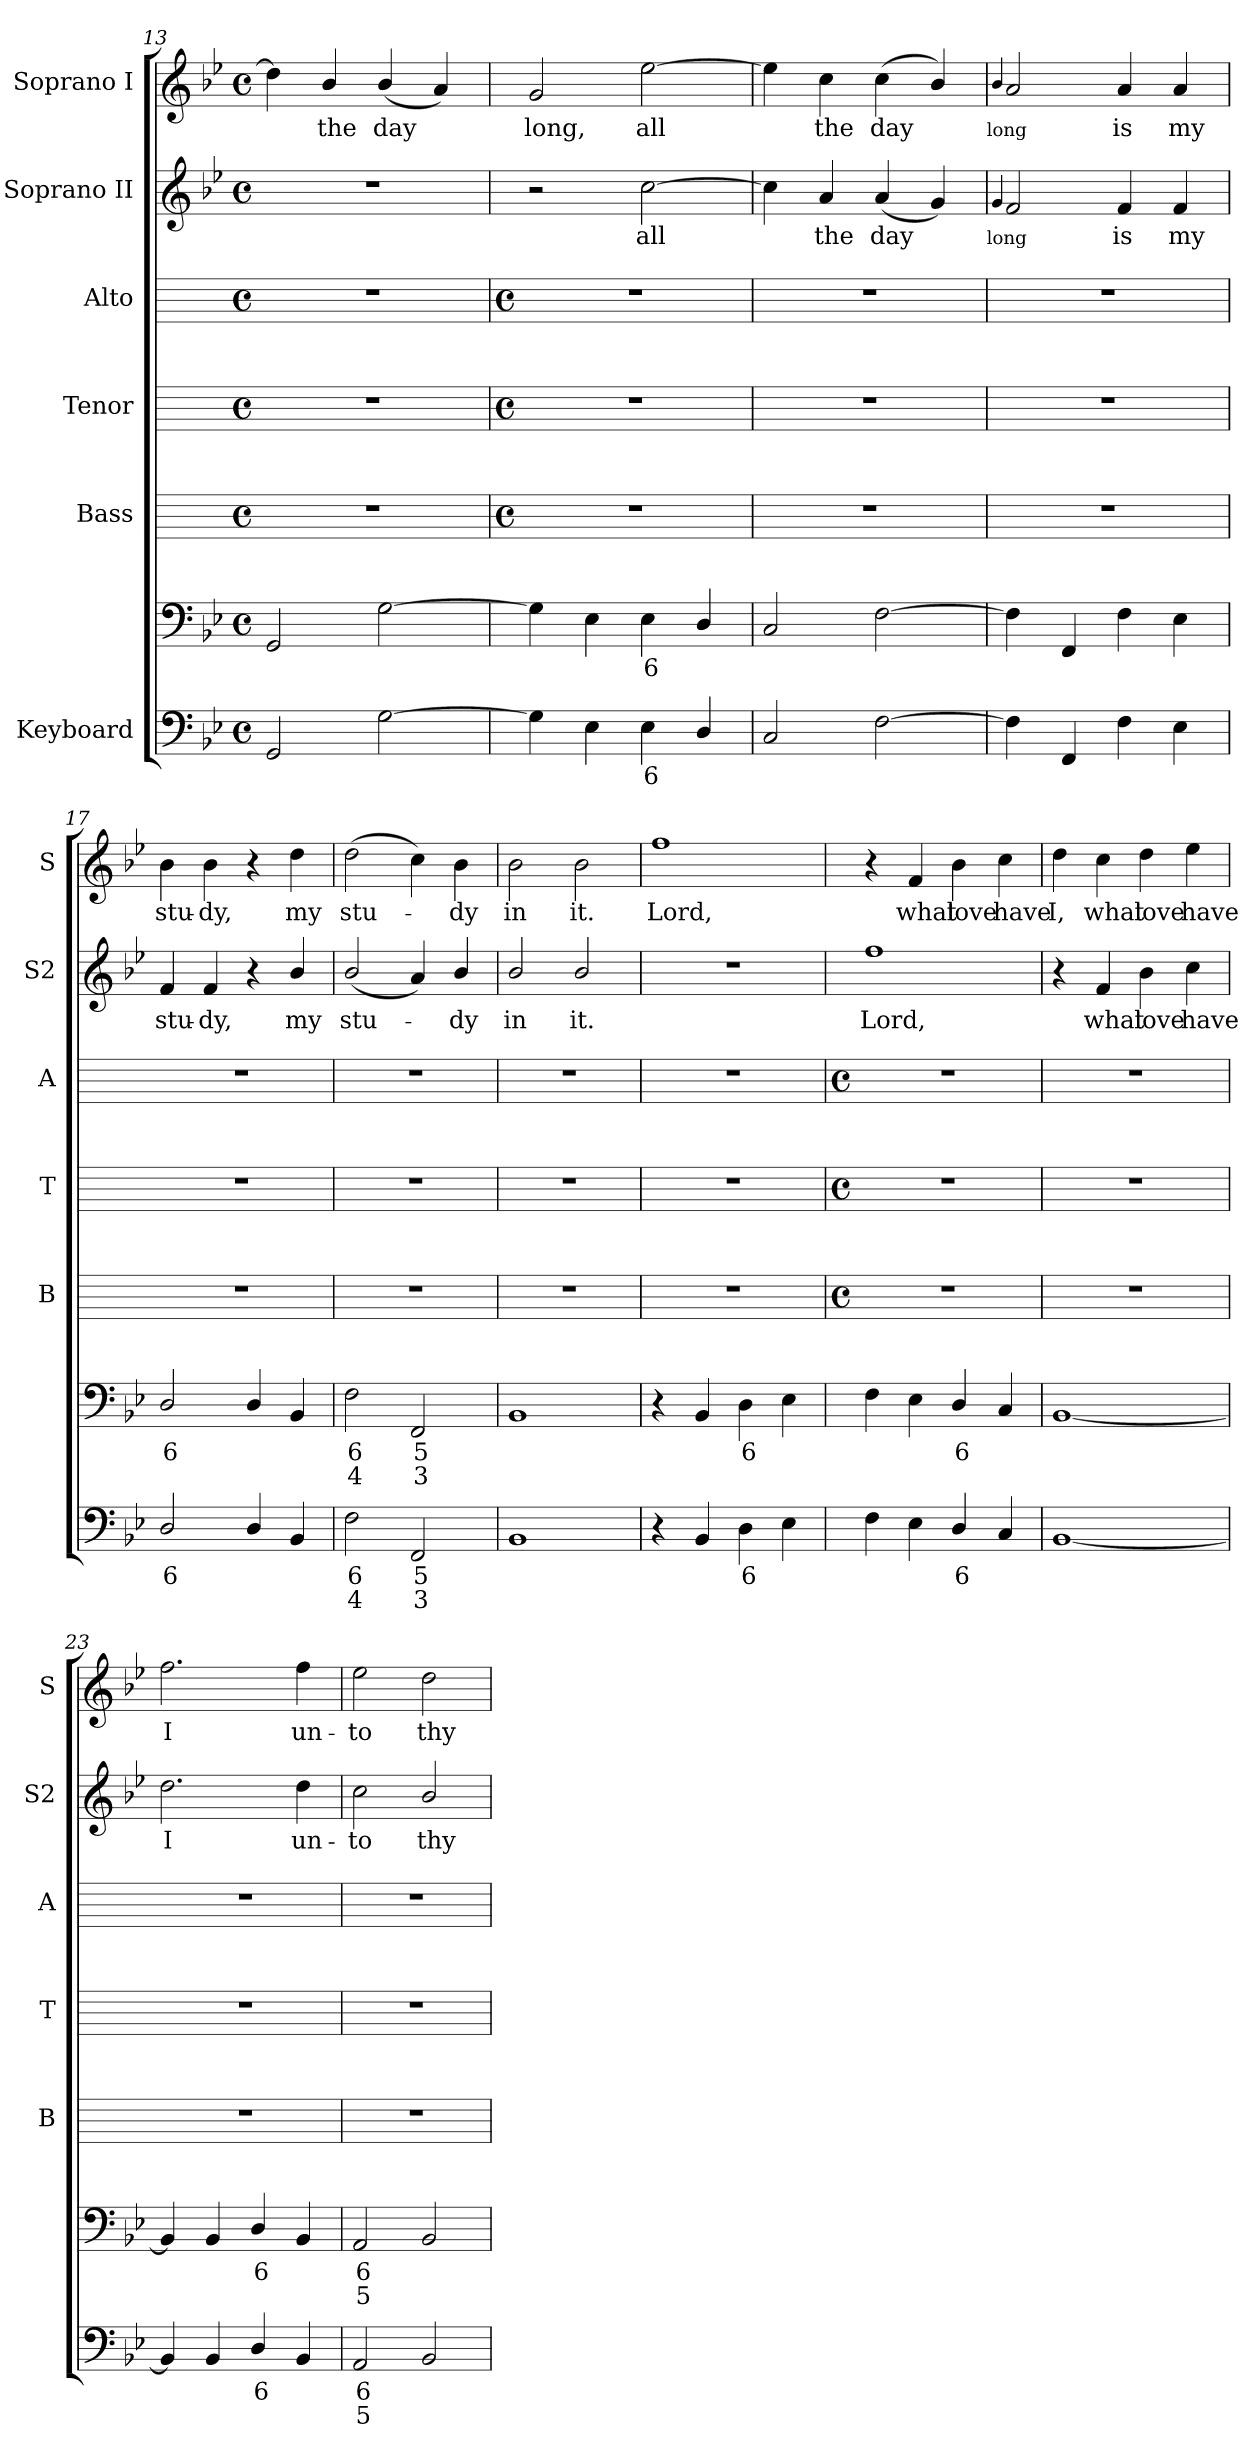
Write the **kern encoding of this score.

**kern	**text	**text	**kern	**text	**text	**kern	**kern	**kern	**kern	**text	**kern	**text
*part6	*part6	*part6	*part6	*part6	*part6	*part5	*part4	*part3	*part2	*part2	*part1	*part1
*staff7	*staff7	*staff7	*staff6	*staff6	*staff6	*staff5	*staff4	*staff3	*staff2	*staff2	*staff1	*staff1
*I"Keyboard	*	*	*	*	*	*I"Bass	*I"Tenor	*I"Alto	*I"Soprano II	*	*I"Soprano I	*
*	*	*	*	*	*	*I'B	*I'T	*I'A	*I'S2	*	*I'S	*
*	*	*	*clefF4	*	*	*	*	*	*clefG2	*	*clefG2	*
*k[b-e-]	*	*	*k[b-e-]	*	*	*	*	*	*k[b-e-]	*	*k[b-e-]	*
*B-:	*	*	*B-:	*	*	*	*	*	*B-:	*	*B-:	*
*M4/4	*	*	*M4/4	*	*	*M4/4	*M4/4	*M4/4	*M4/4	*	*M4/4	*
*met(c)	*	*	*met(c)	*	*	*met(c)	*met(c)	*met(c)	*met(c)	*	*met(c)	*
=13	=13	=13	=13	=13	=13	=13	=13	=13	=13	=13	=13	=13
2GG	.	.	2GG	.	.	1r	1r	1r	1r	.	4dd]	.
!	!	!	!	!	!	!	!	!	!	!	!	!LO:LY:b
.	.	.	.	.	.	.	.	.	.	.	4b-/	the
!	!	!	!	!	!	!	!	!	!	!	!	!LO:LY:b
[2G	.	.	[2G	.	.	.	.	.	.	.	(<4b-/	day
.	.	.	.	.	.	.	.	.	.	.	4a)	.
!!LO:LB:g=z
=14	=14	=14	=14	=14	=14	=14	=14	=14	=14	=14	=14	=14
*	*	*	*	*	*	*M4/4	*M4/4	*M4/4	*	*	*	*
*	*	*	*	*	*	*met(c)	*met(c)	*met(c)	*	*	*	*
!	!	!	!	!	!	!	!	!	!	!	!	!LO:LY:b
4G]	.	.	4G]	.	.	1r	1r	1r	2r	.	2g	long,
4E-	.	.	4E-	.	.	.	.	.	.	.	.	.
!	!LO:LY:b	!	!	!LO:LY:b	!	!	!	!	!	!LO:LY:b	!	!LO:LY:b
4E-	6	.	4E-	6	.	.	.	.	[2cc	all	[2ee-	all
4D/	.	.	4D/	.	.	.	.	.	.	.	.	.
=15	=15	=15	=15	=15	=15	=15	=15	=15	=15	=15	=15	=15
2C	.	.	2C	.	.	1r	1r	1r	4cc]	.	4ee-]	.
!	!	!	!	!	!	!	!	!	!	!LO:LY:b	!	!LO:LY:b
.	.	.	.	.	.	.	.	.	4a	the	4cc	the
!	!	!	!	!	!	!	!	!	!	!LO:LY:b	!	!LO:LY:b
[2F	.	.	[2F	.	.	.	.	.	(<4a	day	(<4cc	day
.	.	.	.	.	.	.	.	.	4g)	.	4b-/)	.
=16	=16	=16	=16	=16	=16	=16	=16	=16	=16	=16	=16	=16
!	!	!	!	!	!	!	!	!	!	!LO:LY:b	!	!LO:LY:b
.	.	.	.	.	.	.	.	.	4qqg	long	4qqb-/	long
4F]	.	.	4F]	.	.	1r	1r	1r	2f	.	2a	.
4FF	.	.	4FF	.	.	.	.	.	.	.	.	.
!	!	!	!	!	!	!	!	!	!	!LO:LY:b	!	!LO:LY:b
4F	.	.	4F	.	.	.	.	.	4f	is	4a	is
!	!	!	!	!	!	!	!	!	!	!LO:LY:b	!	!LO:LY:b
4E-	.	.	4E-	.	.	.	.	.	4f	my	4a	my
=17	=17	=17	=17	=17	=17	=17	=17	=17	=17	=17	=17	=17
!	!LO:LY:b	!	!	!LO:LY:b	!	!	!	!	!	!LO:LY:b	!	!LO:LY:b
2D/	6	.	2D/	6	.	1r	1r	1r	4f	stu-	4b-	stu-
!	!	!	!	!	!	!	!	!	!	!LO:LY:b	!	!LO:LY:b
.	.	.	.	.	.	.	.	.	4f	-dy,	4b-	-dy,
4D/	.	.	4D/	.	.	.	.	.	4r	.	4r	.
!	!	!	!	!	!	!	!	!	!	!LO:LY:b	!	!LO:LY:b
4BB-	.	.	4BB-	.	.	.	.	.	4b-/	my	4dd	my
=18	=18	=18	=18	=18	=18	=18	=18	=18	=18	=18	=18	=18
!	!LO:LY:b	!LO:LY:b	!	!LO:LY:b	!LO:LY:b	!	!	!	!	!LO:LY:b	!	!LO:LY:b
2F	6	4	2F	6	4	1r	1r	1r	(<2b-/	stu-	(>2dd	stu-
!	!LO:LY:b	!LO:LY:b	!	!LO:LY:b	!LO:LY:b	!	!	!	!	!	!	!
2FF	5	3	2FF	5	3	.	.	.	4a)	.	4cc)	.
!	!	!	!	!	!	!	!	!	!	!LO:LY:b	!	!LO:LY:b
.	.	.	.	.	.	.	.	.	4b-/	dy	4b-	dy
=19	=19	=19	=19	=19	=19	=19	=19	=19	=19	=19	=19	=19
!	!	!	!	!	!	!	!	!	!	!LO:LY:b	!	!LO:LY:b
1BB-	.	.	1BB-	.	.	1r	1r	1r	2b-/	in	2b-	in
!	!	!	!	!	!	!	!	!	!	!LO:LY:b	!	!LO:LY:b
.	.	.	.	.	.	.	.	.	2b-/	it.	2b-	it.
=20	=20	=20	=20	=20	=20	=20	=20	=20	=20	=20	=20	=20
!	!	!	!	!	!	!	!	!	!	!	!	!LO:LY:b
4r	.	.	4r	.	.	1r	1r	1r	1r	.	1ff	Lord,
4BB-	.	.	4BB-	.	.	.	.	.	.	.	.	.
!	!LO:LY:b	!	!	!LO:LY:b	!	!	!	!	!	!	!	!
4D	6	.	4D	6	.	.	.	.	.	.	.	.
4E-	.	.	4E-	.	.	.	.	.	.	.	.	.
!!LO:LB:g=z
=21	=21	=21	=21	=21	=21	=21	=21	=21	=21	=21	=21	=21
*	*	*	*	*	*	*M4/4	*M4/4	*M4/4	*	*	*	*
*	*	*	*	*	*	*met(c)	*met(c)	*met(c)	*	*	*	*
!	!	!	!	!	!	!	!	!	!	!LO:LY:b	!	!
4F	.	.	4F	.	.	1r	1r	1r	1ff	Lord,	4r	.
!	!	!	!	!	!	!	!	!	!	!	!	!LO:LY:b
4E-	.	.	4E-	.	.	.	.	.	.	.	4f	what
!	!LO:LY:b	!	!	!LO:LY:b	!	!	!	!	!	!	!	!LO:LY:b
4D/	6	.	4D/	6	.	.	.	.	.	.	4b-	love
!	!	!	!	!	!	!	!	!	!	!	!	!LO:LY:b
4C	.	.	4C	.	.	.	.	.	.	.	4cc	have
=22	=22	=22	=22	=22	=22	=22	=22	=22	=22	=22	=22	=22
!	!	!	!	!	!	!	!	!	!	!	!	!LO:LY:b
[1BB-	.	.	[1BB-	.	.	1r	1r	1r	4r	.	4dd	I,
!	!	!	!	!	!	!	!	!	!	!LO:LY:b	!	!LO:LY:b
.	.	.	.	.	.	.	.	.	4f	what	4cc	what
!	!	!	!	!	!	!	!	!	!	!LO:LY:b	!	!LO:LY:b
.	.	.	.	.	.	.	.	.	4b-	love	4dd	love
!	!	!	!	!	!	!	!	!	!	!LO:LY:b	!	!LO:LY:b
.	.	.	.	.	.	.	.	.	4cc	have	4ee-	have
=23	=23	=23	=23	=23	=23	=23	=23	=23	=23	=23	=23	=23
!	!	!	!	!	!	!	!	!	!	!LO:LY:b	!	!LO:LY:b
4BB-]	.	.	4BB-]	.	.	1r	1r	1r	2.dd	I	2.ff	I
4BB-	.	.	4BB-	.	.	.	.	.	.	.	.	.
!	!LO:LY:b	!	!	!LO:LY:b	!	!	!	!	!	!	!	!
4D/	6	.	4D/	6	.	.	.	.	.	.	.	.
!	!	!	!	!	!	!	!	!	!	!LO:LY:b	!	!LO:LY:b
4BB-	.	.	4BB-	.	.	.	.	.	4dd	un-	4ff	un-
=24	=24	=24	=24	=24	=24	=24	=24	=24	=24	=24	=24	=24
!	!LO:LY:b	!LO:LY:b	!	!LO:LY:b	!LO:LY:b	!	!	!	!	!LO:LY:b	!	!LO:LY:b
2AA	6	5	2AA	6	5	1r	1r	1r	2cc	-to	2ee-	-to
!	!	!	!	!	!	!	!	!	!	!LO:LY:b	!	!LO:LY:b
2BB-	.	.	2BB-	.	.	.	.	.	2b-/	thy	2dd	thy
=	=	=	=	=	=	=	=	=	=	=	=	=
*-	*-	*-	*-	*-	*-	*-	*-	*-	*-	*-	*-	*-
